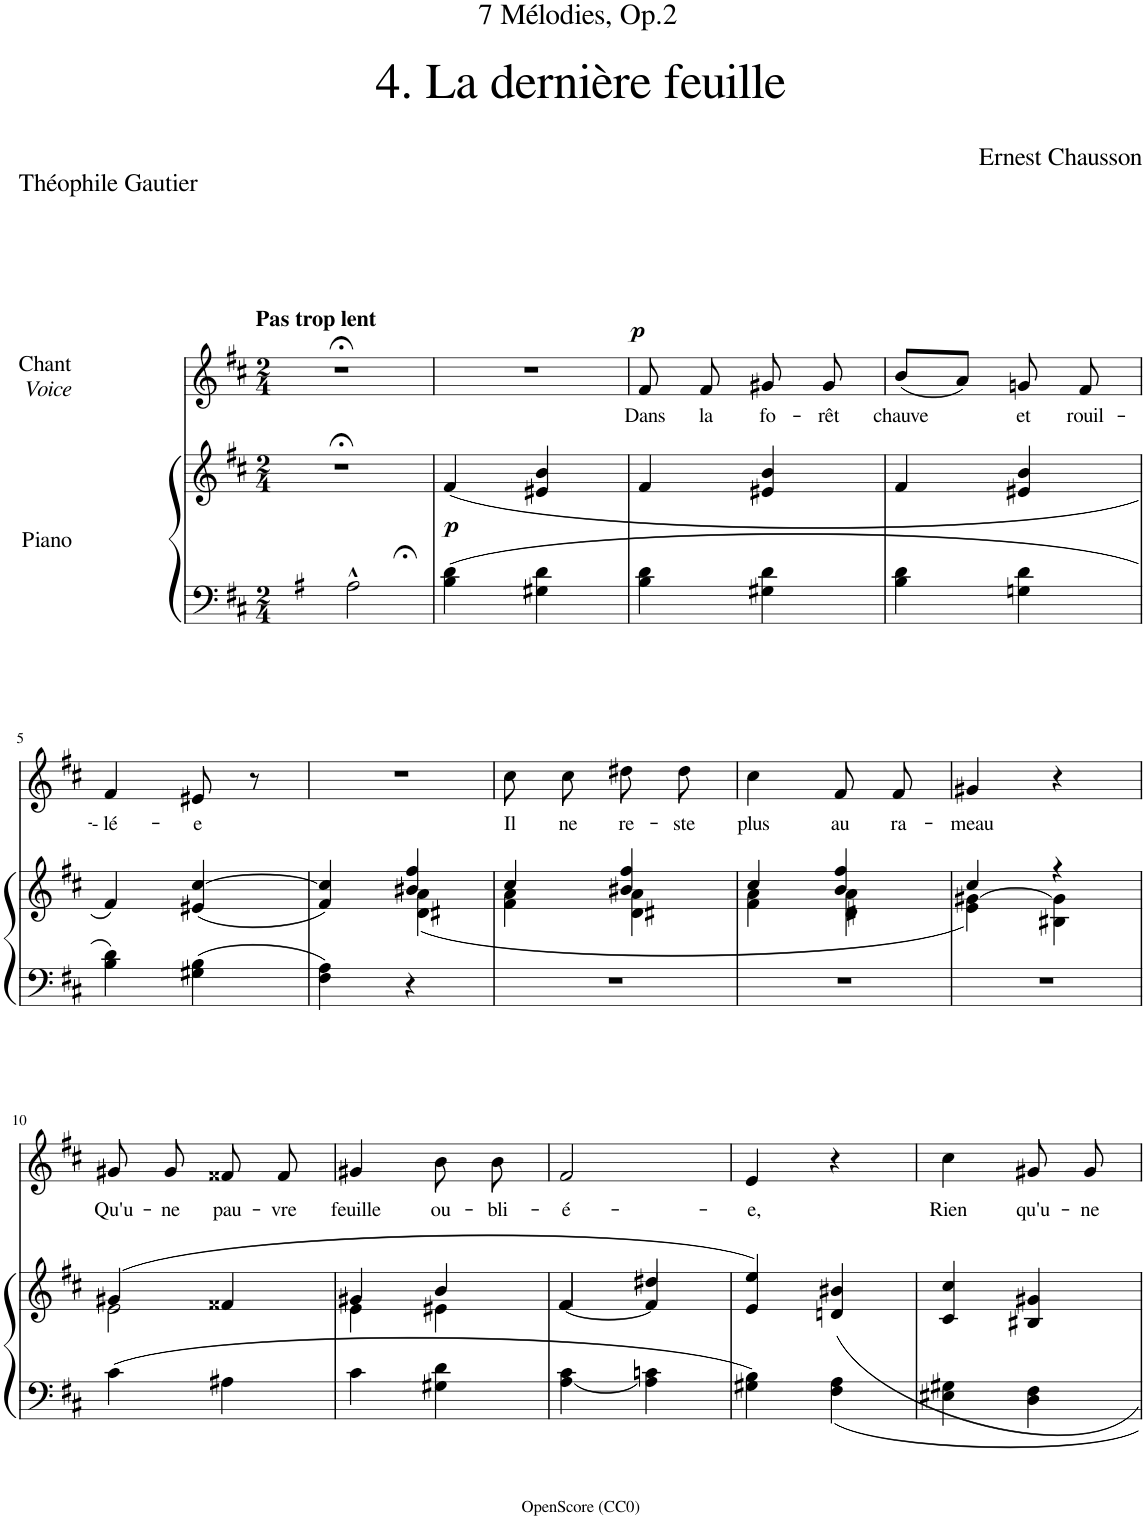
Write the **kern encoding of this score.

**kern	**kern	**dynam	**kern	**text	**dynam
*part2	*part2	*part2	*part1	*part1	*part1
*staff3	*staff2	*staff2/3	*staff1	*staff1	*staff1
*I"Piano	*	*	*I"Chant Voice	*	*
*I'Pno	*	*	*	*	*
*clefF4	*clefG2	*	*clefG2	*	*
*k[f#c#]	*k[f#c#]	*	*k[f#c#]	*	*
*M2/4	*M2/4	*	*M2/4	*	*
=1	=1	=1	=1	=1	=1
!	!	!	!LO:TX:a:B:t=Pas trop lent	!	!
2A#X;<^^\	2r;<	.	2r;<	.	.
=2	=2	=2	=2	=2	=2
!	!	!LO:DY:b	!	!	!
4B\ 4d\	(4f#/	p	2r	.	.
4G#X\ 4d\	4e#X/ 4b/	.	.	.	.
=3	=3	=3	=3	=3	=3
!	!	!	!	!LO:LY:b	!LO:DY:a
4B\ 4d\	4f#/	.	8f#/	Dans	p
!	!	!	!	!LO:LY:b	!
.	.	.	8f#/	la	.
!	!	!	!	!LO:LY:b	!
4G#X\ 4d\	4e#X/ 4b/	.	8g#X/	fo-	.
!	!	!	!	!LO:LY:b	!
.	.	.	8g#/	-rêt	.
=4	=4	=4	=4	=4	=4
!	!	!	!	!LO:LY:b	!
4B\ 4d\	4f#/	.	(8b/L	chauve	.
.	.	.	8a/J)	.	.
!	!	!	!	!LO:LY:b	!
4Gn\ 4d\	4e#X/ 4b/	.	8gn/	et	.
!	!	!	!	!LO:LY:b	!
.	.	.	8f#/	rouil-	.
!!LO:LB:g=z
=5	=5	=5	=5	=5	=5
!	!	!	!	!LO:LY:b	!
4B\ 4d\	4f#/)	.	4f#/	-- lé-	.
!	!	!	!	!LO:LY:b	!
4G#X\ 4B\	(<4e#X/ [4cc#/	.	8e#X/	-e	.
.	.	.	8r	.	.
=6	=6	=6	=6	=6	=6
*	*^	*	*	*	*
4F#\ 4A\	4f#/ 4cc#/])	4ryy	.	2r	.	.
4r	4b#X/ 4ff#/	(4d#X\ 4a\	.	.	.	.
=7	=7	=7	=7	=7	=7	=7
!	!	!	!	!	!LO:LY:b	!
2r	4cc#/	4f#\ 4a\	.	8cc#\	Il	.
!	!	!	!	!	!LO:LY:b	!
.	.	.	.	8cc#\	ne	.
!	!	!	!	!	!LO:LY:b	!
.	4b#X/ 4ff#/	4d#X\ 4a\	.	8dd#X\	re-	.
!	!	!	!	!	!LO:LY:b	!
.	.	.	.	8dd#\	-ste	.
=8	=8	=8	=8	=8	=8	=8
!	!	!	!	!	!LO:LY:b	!
2r	4cc#/	4f#\ 4a\	.	4cc#\	plus	.
!	!	!	!	!	!LO:LY:b	!
.	4b/ 4ff#/	4d#X\ 4a\	.	8f#/	au	.
!	!	!	!	!	!LO:LY:b	!
.	.	.	.	8f#/	ra-	.
=9	=9	=9	=9	=9	=9	=9
!	!	!	!	!	!LO:LY:b	!
2r	4cc#/	4e\ [>4g#X\)	.	4g#X/	-meau	.
.	4r	4B#X\ 4g#\]	.	4r	.	.
!!LO:LB:g=z
=10	=10	=10	=10	=10	=10	=10
!	!	!	!	!	!LO:LY:b	!
4c#\	(4g#X/	2e\	.	8g#X/	Qu'u-	.
!	!	!	!	!	!LO:LY:b	!
.	.	.	.	8g#/	-ne	.
!	!	!	!	!	!LO:LY:b	!
4A#X\	4f##X/	.	.	8f##X/	pau-	.
!	!	!	!	!	!LO:LY:b	!
.	.	.	.	8f##/	-vre	.
=11	=11	=11	=11	=11	=11	=11
!	!	!	!	!	!LO:LY:b	!
4c#\	4g#X/	4e\	.	4g#X/	feuille	.
!	!	!	!	!	!LO:LY:b	!
4G#X\ 4d\	4b/	4e#X\	.	8b\	ou-	.
!	!	!	!	!	!LO:LY:b	!
.	.	.	.	8b\	-bli-	.
=12	=12	=12	=12	=12	=12	=12
!	!	!	!	!	!LO:LY:b	!
[4A\ 4c#\	4f#/	[<4f#/	.	2f#/	-é-	.
4A\] 4cn\	4dd#X/	4f#/]	.	.	.	.
=13	=13	=13	=13	=13	=13	=13
!	!	!	!	!	!LO:LY:b	!
*	*v	*v	*	*	*	*
4G#X\ 4B\	4e/ 4ee/)	.	4e/	-e,	.
4F#\ 4A\	4dn/ 4b#X/	.	4r	.	.
=14	=14	=14	=14	=14	=14
!	!	!	!	!LO:LY:b	!
4E#X\ 4G#X\	4c#/ 4cc#/	.	4cc#\	Rien	.
!	!	!	!	!LO:LY:b	!
4D\ 4F#\	4B#X/ 4g#X/	.	8g#X/	qu'u-	.
!	!	!	!	!LO:LY:b	!
.	.	.	8g#/	-ne	.
=	=	=	=	=	=
*-	*-	*-	*-	*-	*-
